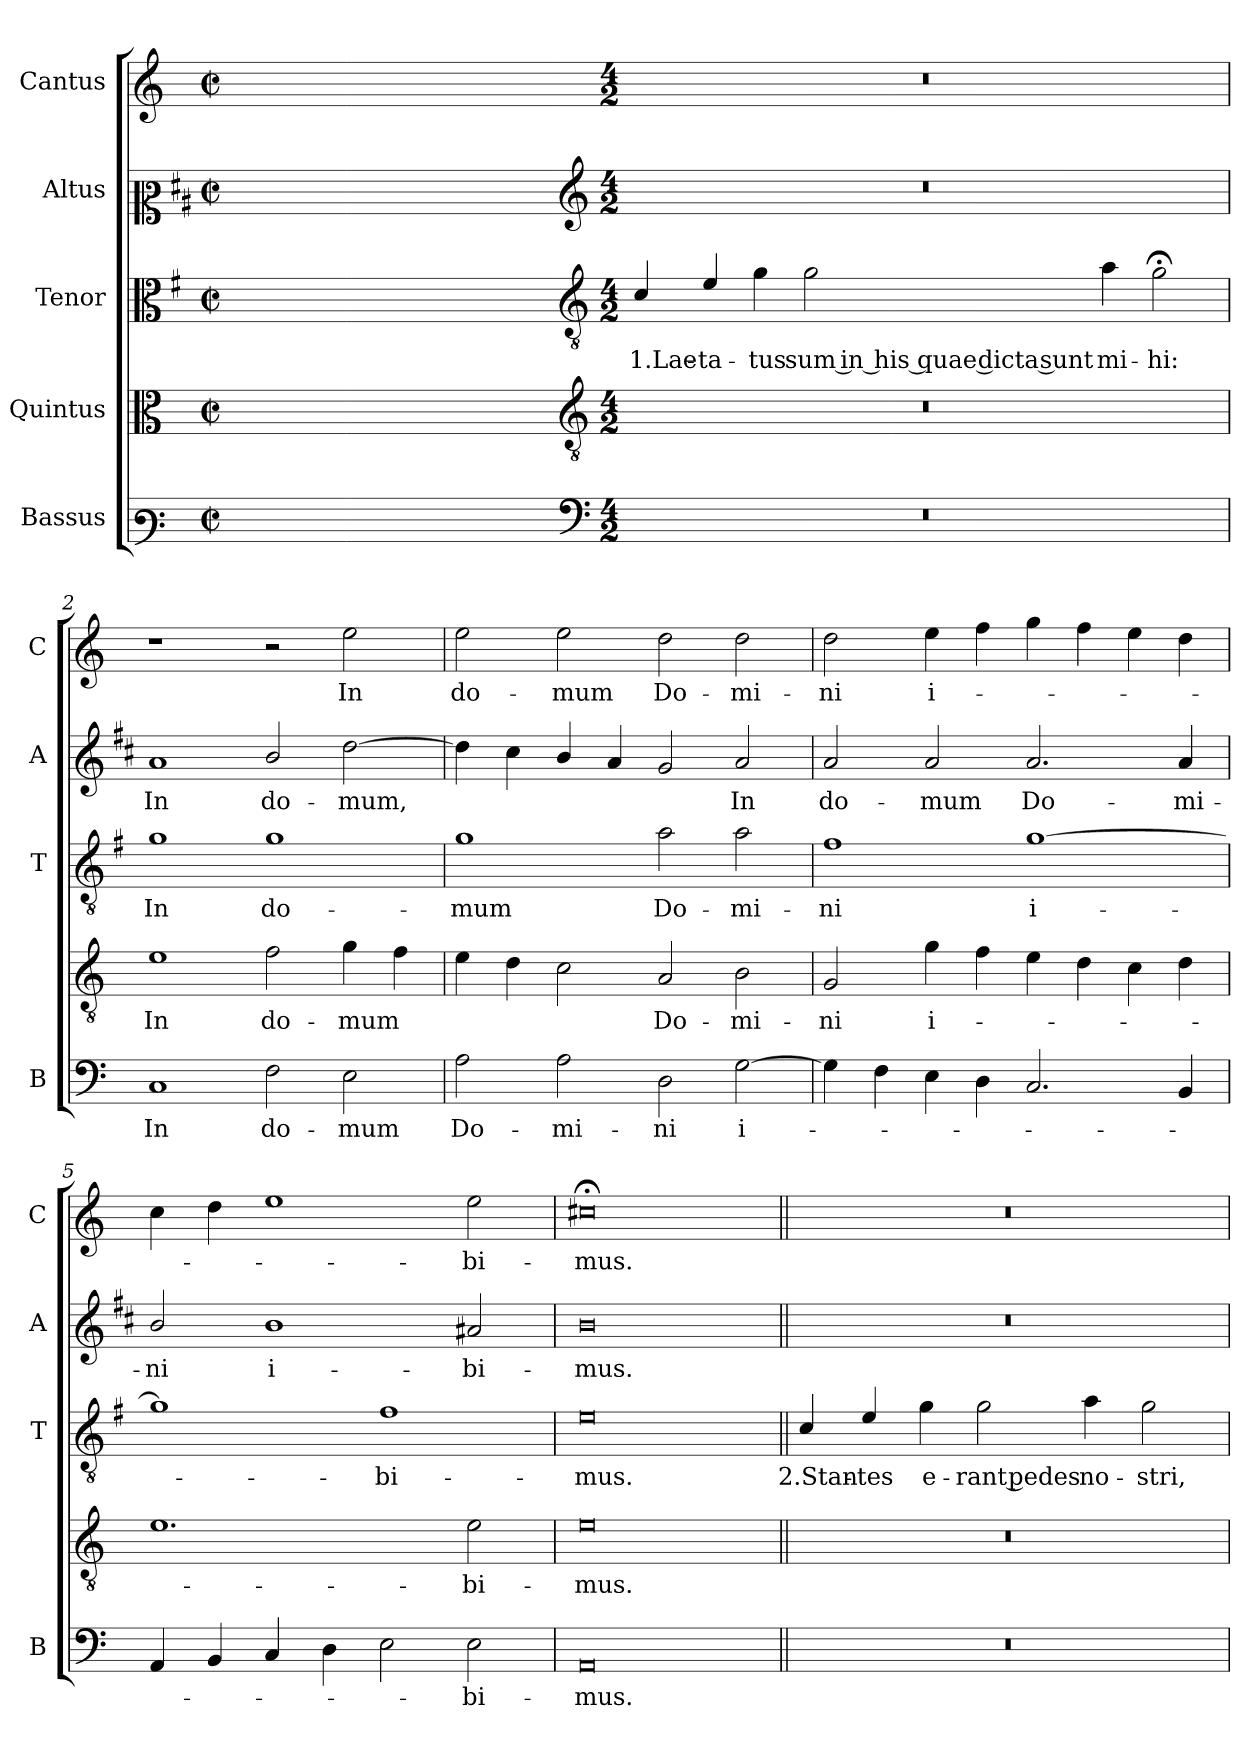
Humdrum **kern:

**kern	**text	**kern	**text	**kern	**text	**kern	**text	**kern	**text
*part5	*part5	*part4	*part4	*part3	*part3	*part2	*part2	*part1	*part1
*staff5	*staff5	*staff4	*staff4	*staff3	*staff3	*staff2	*staff2	*staff1	*staff1
*I"Bassus	*	*I"Quintus	*	*I"Tenor	*	*I"Altus	*	*I"Cantus	*
*I'B	*	*	*	*I'T	*	*I'A	*	*I'C	*
*clefF3	*	*clefC3	*	*clefC3	*	*clefC2	*	*clefG2	*
*	*	*	*	*ITrd4c7	*	*ITrd1c2	*	*	*
*k[]	*	*k[]	*	*k[]	*	*k[]	*	*k[]	*
*C:	*	*C:	*	*C:	*	*C:	*	*C:	*
*M2/2	*	*M2/2	*	*M2/2	*	*M2/2	*	*M2/2	*
*met(c|)	*	*met(c|)	*	*met(c|)	*	*met(c|)	*	*met(c|)	*
=	=	=	=	=	=	=	=	=	=
1ryy	.	1ryy	.	1ryy	.	1ryy	.	1ryy	.
=1X-	=1X-	=1X-	=1X-	=1X-	=1X-	=1X-	=1X-	=1X-	=1X-
4ryy	.	4ryy	.	4ryy	.	4ryy	.	4ryy	.
4ryy	.	4ryy	.	4ryy	.	4ryy	.	4ryy	.
4ryy	.	4ryy	.	4ryy	.	4ryy	.	4ryy	.
4ryy	.	4ryy	.	4ryy	.	4ryy	.	4ryy	.
=1-	=1-	=1-	=1-	=1-	=1-	=1-	=1-	=1-	=1-
*clefF4	*	*clefGv2	*	*clefGv2	*	*clefG2	*	*	*
*M4/2	*	*M4/2	*	*M4/2	*	*M4/2	*	*M4/2	*
!	!	!	!	!	!LO:LY:b	!	!	!	!
0r	.	0r	.	4F/	1.Lae-	0r	.	0r	.
!	!	!	!	!	!LO:LY:b	!	!	!	!
.	.	.	.	4A/	-ta-	.	.	.	.
!	!	!	!	!	!LO:LY:b	!	!	!	!
.	.	.	.	4c\	-tus	.	.	.	.
!	!	!	!	!	!LO:LY:b	!	!	!	!
.	.	.	.	2c\	sum in his quae dicta sunt	.	.	.	.
!	!	!	!	!	!LO:LY:b	!	!	!	!
.	.	.	.	4d\	mi-	.	.	.	.
!	!	!	!	!	!LO:LY:b	!	!	!	!
.	.	.	.	2c;<\	-hi:	.	.	.	.
=2	=2	=2	=2	=2	=2	=2	=2	=2	=2
!	!LO:LY:b	!	!LO:LY:b	!	!LO:LY:b	!	!LO:LY:b	!	!
1C	In	1e	In	1c	In	1g	In	1r	.
!	!LO:LY:b	!	!LO:LY:b	!	!LO:LY:b	!	!LO:LY:b	!	!
2F\	do-	2f\	do-	1c	do-	2a/	do-	2r	.
!	!LO:LY:b	!	!LO:LY:b	!	!	!	!LO:LY:b	!	!LO:LY:b
2E\	-mum	4g\	-mum	.	.	[2cc\	-mum,	2ee\	In
.	.	4f\	.	.	.	.	.	.	.
!!LO:LB:g=z
=3	=3	=3	=3	=3	=3	=3	=3	=3	=3
!	!LO:LY:b	!	!	!	!LO:LY:b	!	!	!	!LO:LY:b
2A\	Do-	4e\	.	1c	-mum	4cc\]	.	2ee\	do-
.	.	4d\	.	.	.	4b\	.	.	.
!	!LO:LY:b	!	!	!	!	!	!	!	!LO:LY:b
2A\	-mi-	2c\	.	.	.	4a/	.	2ee\	-mum
.	.	.	.	.	.	4g/	.	.	.
!	!LO:LY:b	!	!LO:LY:b	!	!LO:LY:b	!	!	!	!LO:LY:b
2D\	-ni	2A/	Do-	2d\	Do-	2f/	.	2dd\	Do-
!	!LO:LY:b	!	!LO:LY:b	!	!LO:LY:b	!	!LO:LY:b	!	!LO:LY:b
[2G\	i-	2B\	-mi-	2d\	-mi-	2g/	In	2dd\	-mi-
=4	=4	=4	=4	=4	=4	=4	=4	=4	=4
!	!	!	!LO:LY:b	!	!LO:LY:b	!	!LO:LY:b	!	!LO:LY:b
4G\]	.	2G/	-ni	1B	-ni	2g/	do-	2dd\	-ni
4F\	.	.	.	.	.	.	.	.	.
!	!	!	!LO:LY:b	!	!	!	!LO:LY:b	!	!LO:LY:b
4E\	.	4g\	i-	.	.	2g/	-mum	4ee\	i-
4D\	.	4f\	.	.	.	.	.	4ff\	.
!	!	!	!	!	!LO:LY:b	!	!LO:LY:b	!	!
2.C/	.	4e\	.	[1c	i-	2.g/	Do-	4gg\	.
.	.	4d\	.	.	.	.	.	4ff\	.
.	.	4c\	.	.	.	.	.	4ee\	.
!	!	!	!	!	!	!	!LO:LY:b	!	!
4BB/	.	4d\	.	.	.	4g/	-mi-	4dd\	.
=5	=5	=5	=5	=5	=5	=5	=5	=5	=5
!	!	!	!	!	!	!	!LO:LY:b	!	!
4AA/	.	1.e	.	1c]	.	2a/	-ni	4cc\	.
4BB/	.	.	.	.	.	.	.	4dd\	.
!	!	!	!	!	!	!	!LO:LY:b	!	!
4C/	.	.	.	.	.	1a	i-	1ee	.
4D\	.	.	.	.	.	.	.	.	.
!	!	!	!	!	!LO:LY:b	!	!	!	!
2E\	.	.	.	1B	-bi-	.	.	.	.
!	!LO:LY:b	!	!LO:LY:b	!	!	!	!LO:LY:b	!	!LO:LY:b
2E\	-bi-	2e\	-bi-	.	.	2g#X/	-bi-	2ee\	-bi-
=6	=6	=6	=6	=6	=6	=6	=6	=6	=6
!	!LO:LY:b	!	!LO:LY:b	!	!LO:LY:b	!	!LO:LY:b	!	!LO:LY:b
0AA	-mus.	0e	-mus.	0A	-mus.	0a	-mus.	0cc#X;<	-mus.
!!LO:LB:g=z
=7||	=7||	=7||	=7||	=7||	=7||	=7||	=7||	=7||	=7||
!	!	!	!	!	!LO:LY:b	!	!	!	!
0r	.	0r	.	4F/	2.Stan-	0r	.	0r	.
!	!	!	!	!	!LO:LY:b	!	!	!	!
.	.	.	.	4A/	-tes	.	.	.	.
!	!	!	!	!	!LO:LY:b	!	!	!	!
.	.	.	.	4c\	e-	.	.	.	.
!	!	!	!	!	!LO:LY:b	!	!	!	!
.	.	.	.	2c\	-rant pedes	.	.	.	.
!	!	!	!	!	!LO:LY:b	!	!	!	!
.	.	.	.	4d\	no-	.	.	.	.
!	!	!	!	!	!LO:LY:b	!	!	!	!
.	.	.	.	2c\	-stri,	.	.	.	.
=	=	=	=	=	=	=	=	=	=
*-	*-	*-	*-	*-	*-	*-	*-	*-	*-
